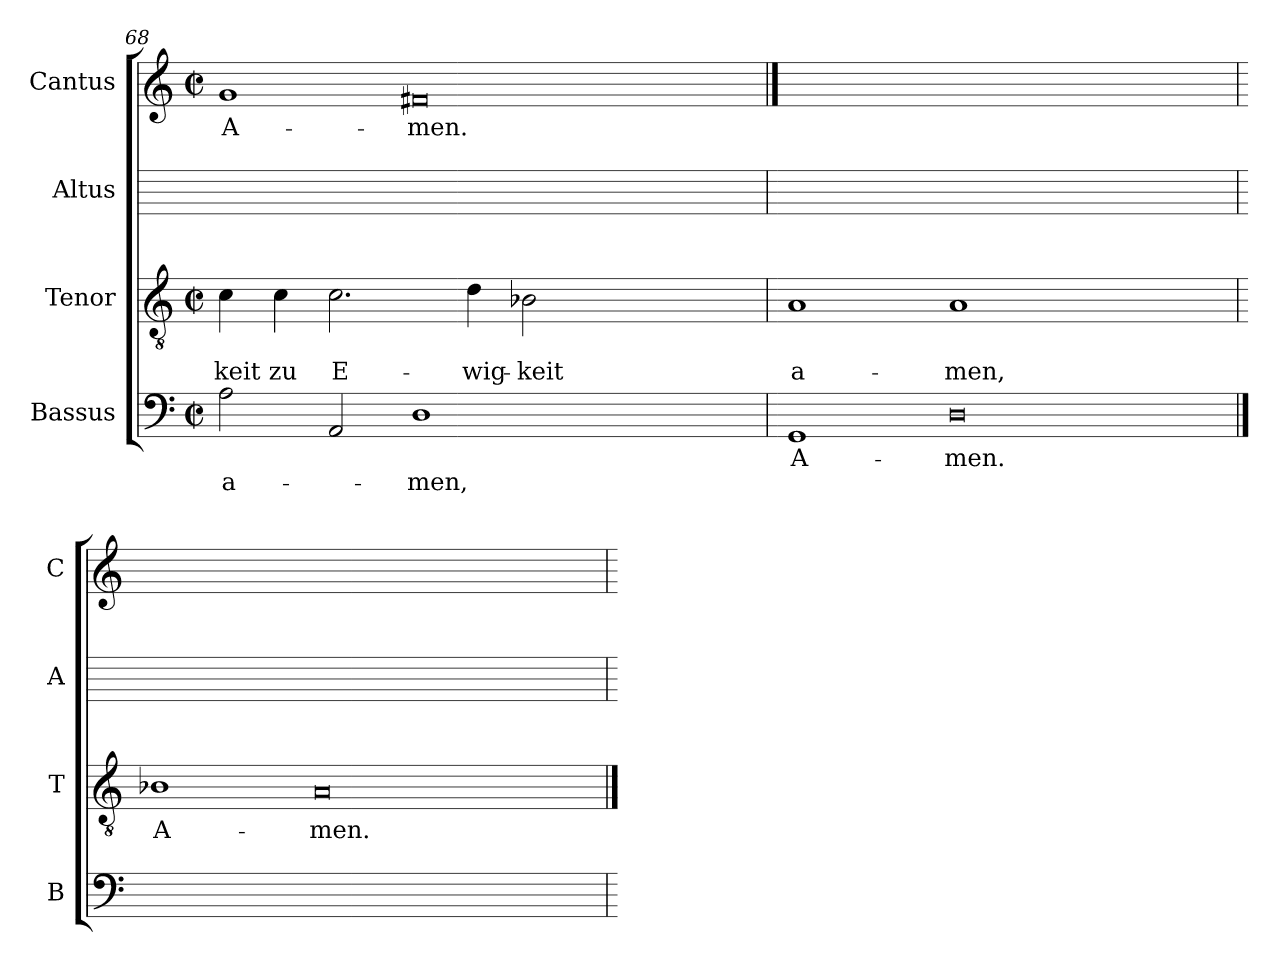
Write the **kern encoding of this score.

**kern	**text	**text	**kern	**text	**text	**kern	**kern	**text
*part4	*part4	*part4	*part3	*part3	*part3	*part2	*part1	*part1
*staff4	*staff4	*staff4	*staff3	*staff3	*staff3	*staff2	*staff1	*staff1
*I"Bassus	*	*	*I"Tenor	*	*	*I"Altus	*I"Cantus	*
*I'B	*	*	*I'T	*	*	*I'A	*I'C	*
*clefF4	*	*	*clefGv2	*	*	*	*clefG2	*
*k[]	*	*	*k[]	*	*	*	*k[]	*
*C:	*	*	*C:	*	*	*	*C:	*
*M4/2	*	*	*M4/2	*	*	*	*M4/2	*
*met(c|)	*	*	*met(c|)	*	*	*	*met(c|)	*
=68	=68	=68	=68	=68	=68	=68	=68	=68
!	!	!LO:LY:b	!	!	!LO:LY:b	!	!	!LO:LY:b
2A	.	a-	4c	.	-keit	4ryy	1g	A-
!	!	!	!	!	!LO:LY:b	!	!	!
.	.	.	4c	.	zu	0ryy	.	.
!	!	!	!	!	!LO:LY:b	!	!	!
2AA	.	.	2.c	.	E-	.	.	.
!	!	!LO:LY:b	!	!	!	!	!	!LO:LY:b
1D	.	-men,	.	.	.	.	0f#X	-men.
!	!	!	!	!	!LO:LY:b	!	!	!
.	.	.	4d	.	-wig-	.	.	.
!	!	!	!	!	!LO:LY:b	!	!	!
.	.	.	2B-X	.	-keit	.	.	.
1ryy	.	.	1ryy	.	.	.	.	.
.	.	.	.	.	.	2.ryy	.	.
=	==	==	=	==	==	=	==	==
!	!LO:LY:b	!	!	!	!LO:LY:b	!	!	!
1GG	A-	.	1A	.	a-	4ryy	0ryy	.
.	.	.	.	.	.	0ryy	.	.
!	!LO:LY:b	!	!	!	!LO:LY:b	!	!	!
0D	-men.	.	1A	.	-men,	.	.	.
.	.	.	1ryy	.	.	.	1ryy	.
.	.	.	.	.	.	2.ryy	.	.
==	=	=	=	=	=	=	=	=
!	!	!	!	!LO:LY:b	!	!	!	!
0ryy	.	.	1B-X	A-	.	4ryy	0ryy	.
.	.	.	.	.	.	0ryy	.	.
!	!	!	!	!LO:LY:b	!	!	!	!
.	.	.	0A	-men.	.	.	.	.
1ryy	.	.	.	.	.	.	1ryy	.
.	.	.	.	.	.	2.ryy	.	.
=	=	=	==	=	=	=	=	=
*-	*-	*-	*-	*-	*-	*-	*-	*-
